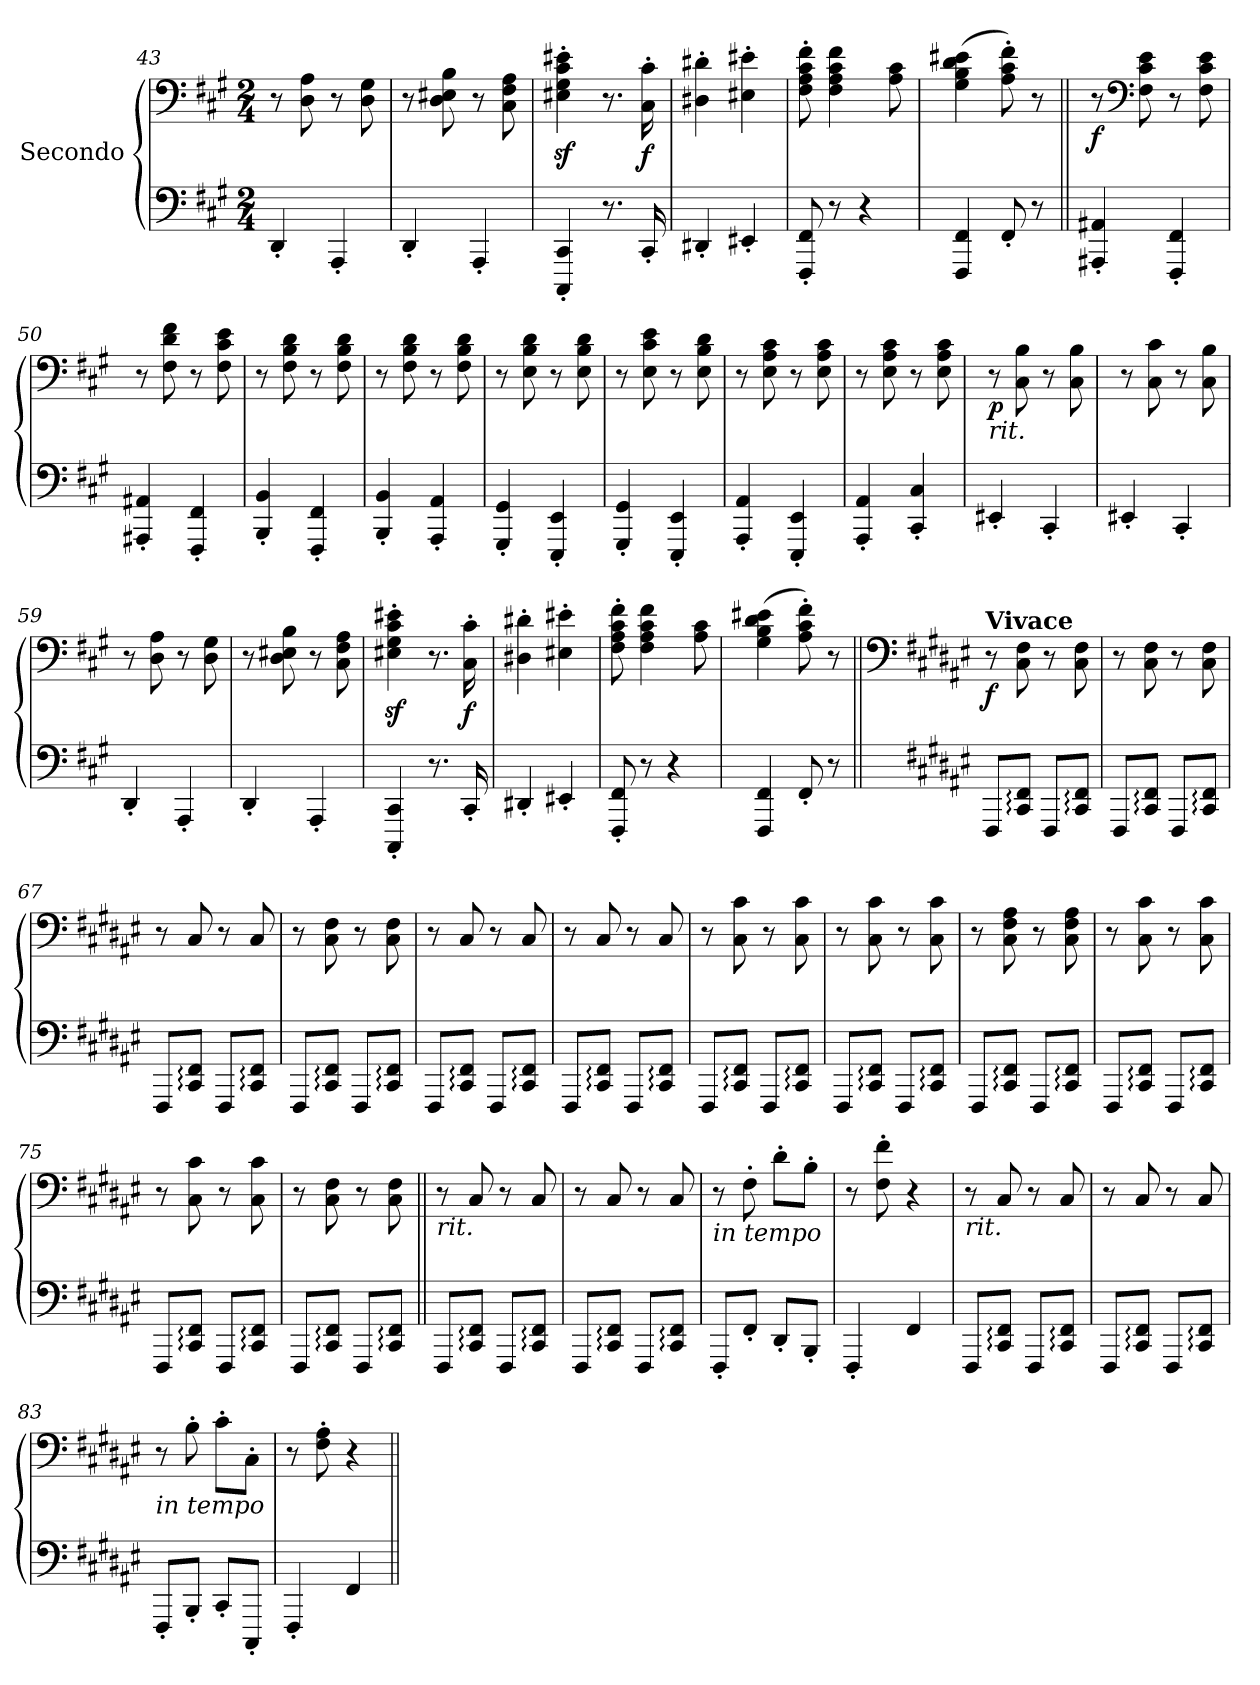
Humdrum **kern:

**kern	**kern	**dynam
*part1	*part1	*part1
*staff2	*staff1	*staff1/2
*I"Secondo	*	*
*clefF4	*clefF4	*
*k[f#c#g#]	*k[f#c#g#]	*
*M2/4	*M2/4	*
=43	=43	=43
4DD'/	8r	.
.	8D\ 8A\	.
4AAA'/	8r	.
.	8D\ 8G#\	.
=44	=44	=44
4DD'/	8r	.
.	8D\ 8E#X\ 8B\	.
4AAA'/	8r	.
.	8C#\ 8F#\ 8A\	.
=45	=45	=45
4CCC#/' 4CC#/'	4E#X\z<' 4G#\z<' 4c#\z<' 4e#X\z<'	.
8.r	8.r	.
!	!	!LO:DY:b
16CC#'/	16C#\' 16c#\'	f
=46	=46	=46
4DD#X'/	4D#X\' 4d#X\'	.
4EE#X'/	4E#X\' 4e#X\'	.
=47	=47	=47
8FFF#/' 8FF#/'	8F#\' 8A\' 8c#\' 8f#\'	.
8r	4F#\ 4A\ 4c#\ 4f#\	.
4r	.	.
.	8A\ 8c#\	.
=48	=48	=48
4FFF#/ 4FF#/	(>4G#\ 4B\ 4d\ 4e#X\	.
8FF#'/	8A\' 8c#\' 8f#\')	.
8r	8r	.
=49||	=49||	=49||
!	!	!LO:DY:b
4AAA#X/' 4AA#X/'	8r	f
*	*clefF4	*
.	8F#\ 8c#\ 8e\	.
4FFF#/' 4FF#/'	8r	.
.	8F#\ 8c#\ 8e\	.
!!LO:PB:g=z
=50	=50	=50
4AAA#X/' 4AA#X/'	8r	.
.	8F#\ 8d\ 8f#\	.
4FFF#/' 4FF#/'	8r	.
.	8F#\ 8c#\ 8e\	.
=51	=51	=51
4BBB/' 4BB/'	8r	.
.	8F#\ 8B\ 8d\	.
4FFF#/' 4FF#/'	8r	.
.	8F#\ 8B\ 8d\	.
=52	=52	=52
4BBB/' 4BB/'	8r	.
.	8F#\ 8B\ 8d\	.
4AAA/' 4AA/'	8r	.
.	8F#\ 8B\ 8d\	.
=53	=53	=53
4GGG#/' 4GG#/'	8r	.
.	8E\ 8B\ 8d\	.
4EEE/' 4EE/'	8r	.
.	8E\ 8B\ 8d\	.
=54	=54	=54
4GGG#/' 4GG#/'	8r	.
.	8E\ 8c#\ 8e\	.
4EEE/' 4EE/'	8r	.
.	8E\ 8B\ 8d\	.
=55	=55	=55
4AAA/' 4AA/'	8r	.
.	8E\ 8A\ 8c#\	.
4EEE/' 4EE/'	8r	.
.	8E\ 8A\ 8c#\	.
=56	=56	=56
4AAA/' 4AA/'	8r	.
.	8E\ 8A\ 8c#\	.
4CC#/' 4C#/'	8r	.
.	8E\ 8A\ 8c#\	.
=57	=57	=57
!	!LO:TX:b:i:t=rit.	!
!	!	!LO:DY:b
4EE#X'/	8r	p
.	8C#\ 8B\	.
4CC#'/	8r	.
.	8C#\ 8B\	.
=58	=58	=58
4EE#X'/	8r	.
.	8C#\ 8c#\	.
4CC#'/	8r	.
.	8C#\ 8B\	.
=59	=59	=59
4DD'/	8r	.
.	8D\ 8A\	.
4AAA'/	8r	.
.	8D\ 8G#\	.
=60	=60	=60
4DD'/	8r	.
.	8D\ 8E#X\ 8B\	.
4AAA'/	8r	.
.	8C#\ 8F#\ 8A\	.
=61	=61	=61
4CCC#/' 4CC#/'	4E#X\z<' 4G#\z<' 4c#\z<' 4e#X\z<'	.
8.r	8.r	.
!	!	!LO:DY:b
16CC#'/	16C#\' 16c#\'	f
=62	=62	=62
4DD#X'/	4D#X\' 4d#X\'	.
4EE#X'/	4E#X\' 4e#X\'	.
!!LO:LB:g=z
=63	=63	=63
8FFF#/' 8FF#/'	8F#\' 8A\' 8c#\' 8f#\'	.
8r	4F#\ 4A\ 4c#\ 4f#\	.
4r	.	.
.	8A\ 8c#\	.
=64	=64	=64
4FFF#/ 4FF#/	(>4G#\ 4B\ 4d\ 4e#X\	.
8FF#'/	8A\' 8c#\' 8f#\')	.
8r	8r	.
=65||	=65||	=65||
*	*clefF4	*
*k[f#c#g#d#a#e#]	*k[f#c#g#d#a#e#]	*
!	!LO:TX:a:B:t=Vivace	!
!	!	!LO:DY:b
8FFF#/L	8r	f
8CC#/: 8FF#/:J	8C#\ 8F#\	.
8FFF#/L	8r	.
8CC#/: 8FF#/:J	8C#\ 8F#\	.
=66	=66	=66
8FFF#/L	8r	.
8CC#/: 8FF#/:J	8C#\ 8F#\	.
8FFF#/L	8r	.
8CC#/: 8FF#/:J	8C#\ 8F#\	.
=67	=67	=67
8FFF#/L	8r	.
8CC#/: 8FF#/:J	8C#/	.
8FFF#/L	8r	.
8CC#/: 8FF#/:J	8C#/	.
=68	=68	=68
8FFF#/L	8r	.
8CC#/: 8FF#/:J	8C#\ 8F#\	.
8FFF#/L	8r	.
8CC#/: 8FF#/:J	8C#\ 8F#\	.
=69	=69	=69
8FFF#/L	8r	.
8CC#/: 8FF#/:J	8C#/	.
8FFF#/L	8r	.
8CC#/: 8FF#/:J	8C#/	.
=70	=70	=70
8FFF#/L	8r	.
8CC#/: 8FF#/:J	8C#/	.
8FFF#/L	8r	.
8CC#/: 8FF#/:J	8C#/	.
=71	=71	=71
8FFF#/L	8r	.
8CC#/: 8FF#/:J	8C#\ 8c#\	.
8FFF#/L	8r	.
8CC#/: 8FF#/:J	8C#\ 8c#\	.
!!LO:LB:g=z
=72	=72	=72
8FFF#/L	8r	.
8CC#/: 8FF#/:J	8C#\ 8c#\	.
8FFF#/L	8r	.
8CC#/: 8FF#/:J	8C#\ 8c#\	.
=73	=73	=73
8FFF#/L	8r	.
8CC#/: 8FF#/:J	8C#\ 8F#\ 8A#\	.
8FFF#/L	8r	.
8CC#/: 8FF#/:J	8C#\ 8F#\ 8A#\	.
=74	=74	=74
8FFF#/L	8r	.
8CC#/: 8FF#/:J	8C#\ 8c#\	.
8FFF#/L	8r	.
8CC#/: 8FF#/:J	8C#\ 8c#\	.
=75	=75	=75
8FFF#/L	8r	.
8CC#/: 8FF#/:J	8C#\ 8c#\	.
8FFF#/L	8r	.
8CC#/: 8FF#/:J	8C#\ 8c#\	.
=76	=76	=76
8FFF#/L	8r	.
8CC#/: 8FF#/:J	8C#\ 8F#\	.
8FFF#/L	8r	.
8CC#/: 8FF#/:J	8C#\ 8F#\	.
=77||	=77||	=77||
!	!LO:TX:b:i:t=rit.	!
8FFF#/L	8r	.
8CC#/: 8FF#/:J	8C#/	.
8FFF#/L	8r	.
8CC#/: 8FF#/:J	8C#/	.
=78	=78	=78
8FFF#/L	8r	.
8CC#/: 8FF#/:J	8C#/	.
8FFF#/L	8r	.
8CC#/: 8FF#/:J	8C#/	.
=79	=79	=79
!	!LO:TX:b:i:t=in tempo	!
8FFF#'/L	8r	.
8FF#'/J	8F#'\	.
8DD#'/L	8d#'\L	.
8BBB'/J	8B'\J	.
=80	=80	=80
4FFF#'/	8r	.
.	8F#\' 8f#\'	.
4FF#/	4r	.
=81	=81	=81
!	!LO:TX:b:i:t=rit.	!
8FFF#/L	8r	.
8CC#/: 8FF#/:J	8C#/	.
8FFF#/L	8r	.
8CC#/: 8FF#/:J	8C#/	.
!!LO:LB:g=z
=82	=82	=82
8FFF#/L	8r	.
8CC#/: 8FF#/:J	8C#/	.
8FFF#/L	8r	.
8CC#/: 8FF#/:J	8C#/	.
=83	=83	=83
!	!LO:TX:b:i:t=in tempo	!
8FFF#'/L	8r	.
8BBB'/J	8B'\	.
8CC#'/L	8c#'\L	.
8CCC#'/J	8C#'\J	.
=84	=84	=84
4FFF#'/	8r	.
.	8F#\' 8A#\'	.
4FF#/	4r	.
=||	=||	=||
*-	*-	*-
